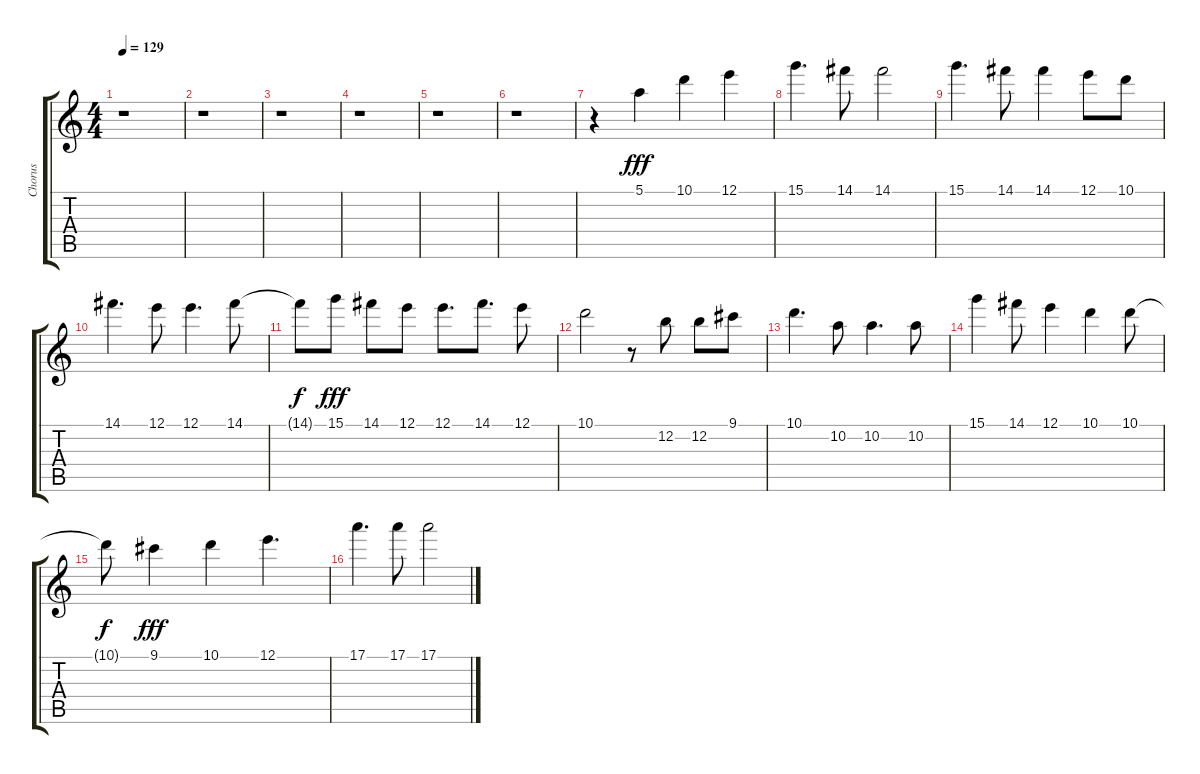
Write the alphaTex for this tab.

\track ("Chorus" "Chorus") {instrument acousticguitarsteel}
\staff {score tabs}
\tuning (E4 B3 G3 D3 A2 E2) {hide}
\ts (4 4)
\tempo 129
\clef g2
\ks c
r.1{dy fff} |
r.1 |
r.1 |
r.1 |
r.1 |
r.1 |
r.4 5.1.4 10.1.4 12.1.4 |
15.1.4{d} 14.1.8 14.1.2 |
15.1.4{d} 14.1.8 14.1.4 12.1.8 10.1.8 |
14.1.4{d} 12.1.8 12.1.4{d} 14.1.8 |
14.1{t}.8{dy f} 15.1.8{dy fff} 14.1.8 12.1.8 12.1.8{d} 14.1.8{d} 12.1.8 |
10.1.2 r.8 12.2.8 12.2.8 9.1.8 |
10.1.4{d} 10.2.8 10.2.4{d} 10.2.8 |
15.1.4 14.1.8 12.1.4 10.1.4 10.1.8 |
10.1{t}.8{dy f} 9.1.4{dy fff} 10.1.4 12.1.4{d} |
17.1.4{d} 17.1.8 17.1.2
